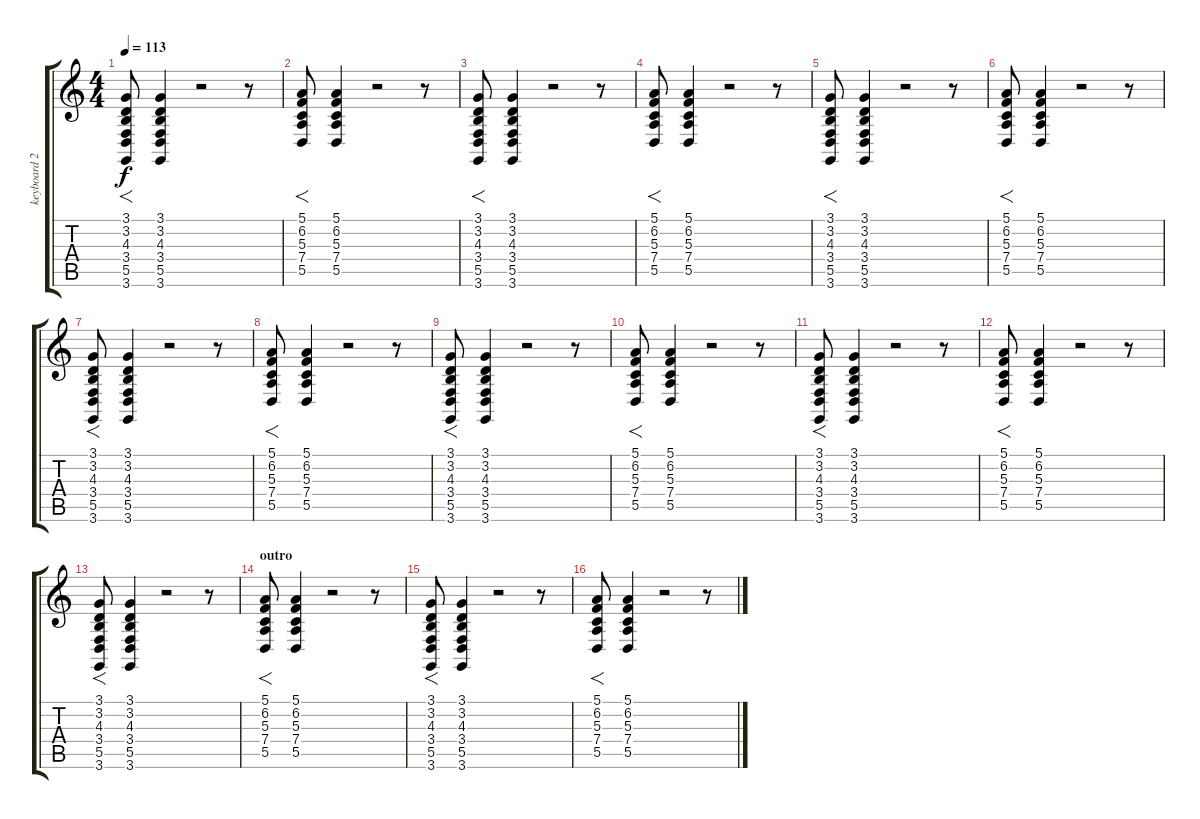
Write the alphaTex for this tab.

\track ("keyboard 2" "keyboard 2") {instrument pad3polysynth}
\staff {score tabs}
\tuning (E4 B3 G3 D3 A2 E2) {hide}
\ts (4 4)
\tempo 113
\clef g2
\ks c
(3.1 3.2 4.3 3.4 5.5 3.6).8{f dy f} (3.1 3.2 4.3 3.4 5.5 3.6).4 r.2 r.8 |
(5.1 6.2 5.3 7.4 5.5).8{f} (5.1 6.2 5.3 7.4 5.5).4 r.2 r.8 |
(3.1 3.2 4.3 3.4 5.5 3.6).8{f} (3.1 3.2 4.3 3.4 5.5 3.6).4 r.2 r.8 |
(5.1 6.2 5.3 7.4 5.5).8{f} (5.1 6.2 5.3 7.4 5.5).4 r.2 r.8 |
(3.1 3.2 4.3 3.4 5.5 3.6).8{f} (3.1 3.2 4.3 3.4 5.5 3.6).4 r.2 r.8 |
(5.1 6.2 5.3 7.4 5.5).8{f} (5.1 6.2 5.3 7.4 5.5).4 r.2 r.8 |
(3.1 3.2 4.3 3.4 5.5 3.6).8{f} (3.1 3.2 4.3 3.4 5.5 3.6).4 r.2 r.8 |
(5.1 6.2 5.3 7.4 5.5).8{f} (5.1 6.2 5.3 7.4 5.5).4 r.2 r.8 |
(3.1 3.2 4.3 3.4 5.5 3.6).8{f} (3.1 3.2 4.3 3.4 5.5 3.6).4 r.2 r.8 |
(5.1 6.2 5.3 7.4 5.5).8{f} (5.1 6.2 5.3 7.4 5.5).4 r.2 r.8 |
(3.1 3.2 4.3 3.4 5.5 3.6).8{f} (3.1 3.2 4.3 3.4 5.5 3.6).4 r.2 r.8 |
(5.1 6.2 5.3 7.4 5.5).8{f} (5.1 6.2 5.3 7.4 5.5).4 r.2 r.8 |
(3.1 3.2 4.3 3.4 5.5 3.6).8{f} (3.1 3.2 4.3 3.4 5.5 3.6).4 r.2 r.8 |
\section ("" "outro")
(5.1 6.2 5.3 7.4 5.5).8{f} (5.1 6.2 5.3 7.4 5.5).4 r.2 r.8 |
(3.1 3.2 4.3 3.4 5.5 3.6).8{f} (3.1 3.2 4.3 3.4 5.5 3.6).4 r.2 r.8 |
(5.1 6.2 5.3 7.4 5.5).8{f} (5.1 6.2 5.3 7.4 5.5).4 r.2 r.8
